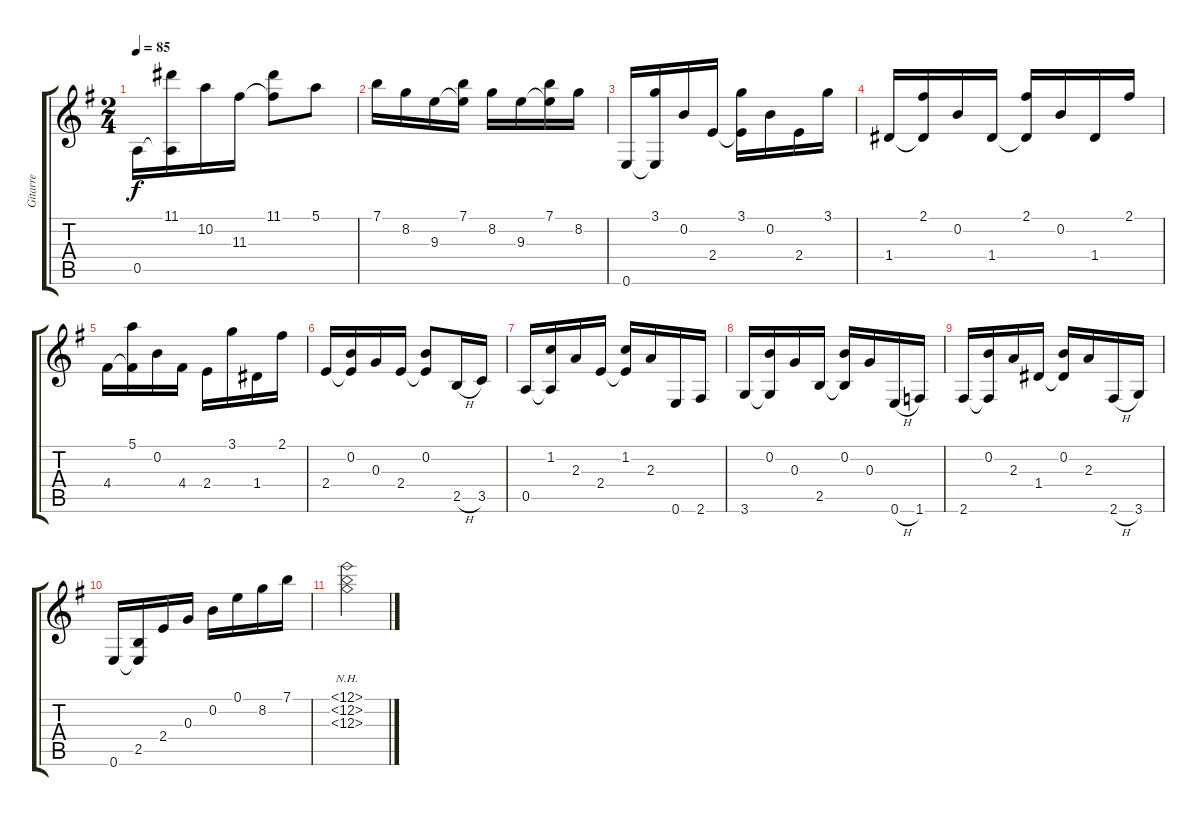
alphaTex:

\track ("Gitarre" "Gitarre") {instrument acousticguitarsteel}
\staff {score tabs}
\tuning (E4 B3 G3 D3 A2 E2) {hide}
\ts (2 4)
\tempo 85
\clef g2
\ks g
0.5.16{dy f} (11.1 0.5{t}).16 10.2.16 11.3.16 (11.1 11.3{t}).8 5.1.8 |
7.1.16 8.2.16 9.3.16 (7.1 9.3{t}).16 8.2.16 9.3.16 (7.1 9.3{t}).16 8.2.16 |
0.6.16 (3.1 0.6{t}).16 0.2.16 2.4.16 (3.1 2.4{t}).16 0.2.16 2.4.16 3.1.16 |
1.4.16 (2.1 1.4{t}).16 0.2.16 1.4.16 (2.1 1.4{t}).16 0.2.16 1.4.16 2.1.16 |
4.4.16 (5.1 4.4{t}).16 0.2.16 4.4.16 2.4.16 3.1.16 1.4.16 2.1.16 |
2.4.16 (0.2 2.4{t}).16 0.3.16 2.4.16 (0.2 2.4{t}).8 2.5{h}.16 3.5.16 |
0.5.16 (1.2 0.5{t}).16 2.3.16 2.4.16 (1.2 2.4{t}).16 2.3.16 0.6.16 2.6.16 |
3.6.16 (0.2 3.6{t}).16 0.3.16 2.5.16 (0.2 2.5{t}).16 0.3.16 0.6{h}.16 1.6.16 |
2.6.16 (0.2 2.6{t}).16 2.3.16 1.4.16 (0.2 1.4{t}).16 2.3.16 2.6{h}.16 3.6.16 |
0.6.16 (2.5 0.6{t}).16 2.4.16 0.3.16 0.2.16 0.1.16 8.2.16 7.1.16 |
(12.1{nh} 12.2{nh} 12.3{nh}).2
